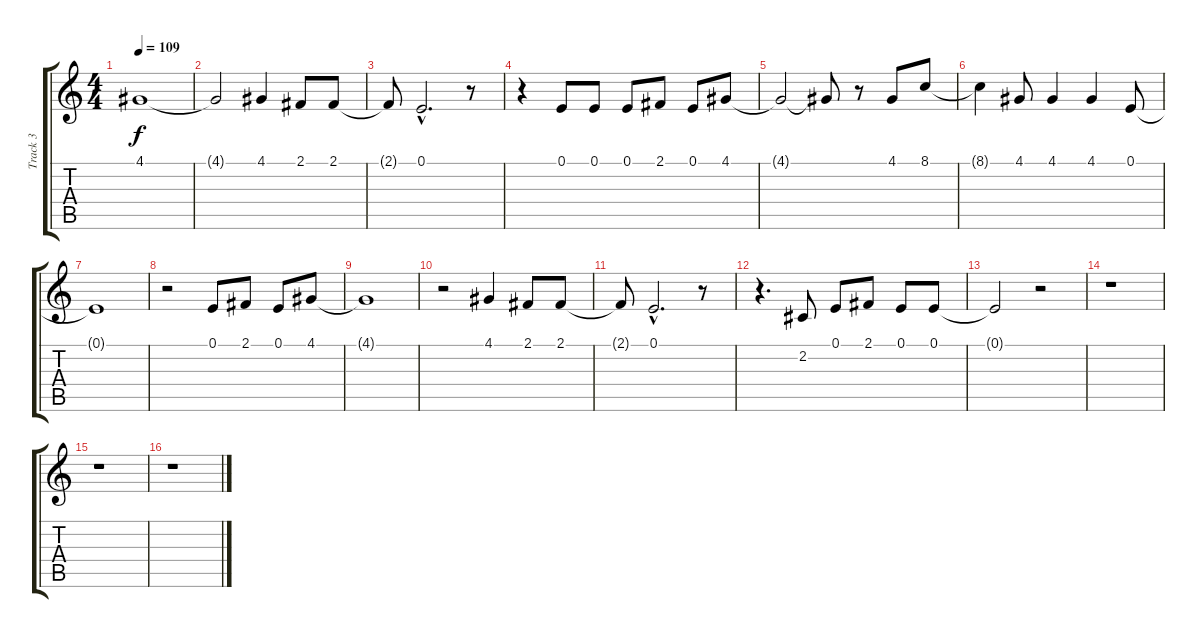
\track ("Track 3" "Track 3") {instrument lead1square}
\staff {score tabs}
\tuning (E4 B3 G3 D3 A2 E2) {hide}
\ts (4 4)
\tempo 109
\clef g2
\ks c
4.1{t}.1{dy f} |
4.1{t}.2 4.1.4 2.1.8 2.1.8 |
2.1{t}.8 0.1{hac}.2{d} r.8 |
r.4 0.1.8 0.1.8 0.1.8 2.1.8 0.1.8 4.1.8 |
4.1{t}.2 4.1{t}.8 r.8 4.1.8 8.1.8 |
8.1{t}.4 4.1.8 4.1.4 4.1.4 0.1.8 |
0.1{t}.1 |
r.2 0.1.8 2.1.8 0.1.8 4.1.8 |
4.1{t}.1 |
r.2 4.1.4 2.1.8 2.1.8 |
2.1{t}.8 0.1{hac}.2{d} r.8 |
r.4{d} 2.2.8 0.1.8 2.1.8 0.1.8 0.1.8 |
0.1{t}.2 r.2 |
r.1 |
r.1 |
r.1
